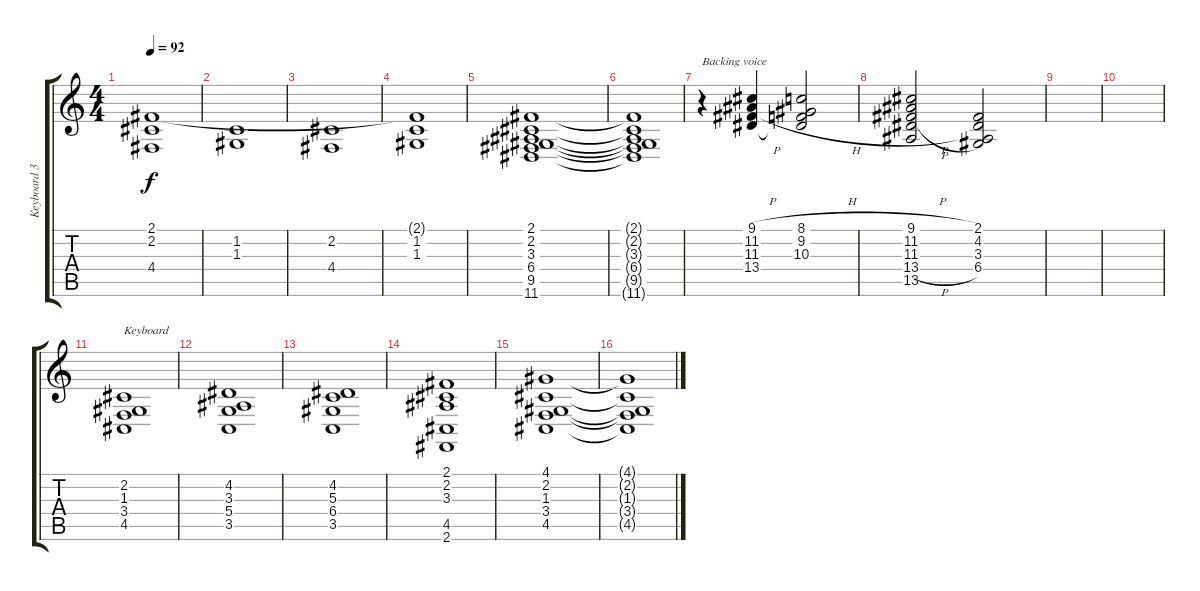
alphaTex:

\track ("Keyboard 3" "Keyboard 3") {instrument stringensemble1}
\staff {score tabs}
\tuning (E4 B3 G3 D3 A2 E2) {hide}
\ts (4 4)
\tempo 92
\clef g2
\ks c
(2.1 2.2 4.4).1{dy f} |
(1.2 1.3).1 |
(2.2 4.4).1 |
(2.1{t} 1.2 1.3).1 |
(2.1 2.2 3.3 6.4 9.5 11.6).1 |
(2.1{t} 2.2{t} 3.3{t} 6.4{t} 9.5{t} 11.6{t}).1 |
r.4{txt "Backing voice" instrument synthvoice} (9.1{h} 11.2{h} 11.3{h} 13.4).4 (8.1{h} 9.2{h} 10.3{h} 13.4{t}).2 |
(9.1{h} 11.2{h} 11.3{h} 13.4{h} 13.5).2 (2.1 4.2 3.3 6.4).2 |
|
|
(2.2 1.3 3.4 4.5).1{txt "Keyboard" instrument stringensemble1} |
(4.2 3.3 5.4 3.5).1 |
(4.2 5.3 6.4 3.5).1 |
(2.1 2.2 3.3 4.5 2.6).1 |
(4.1 2.2 1.3 3.4 4.5).1 |
(4.1{t} 2.2{t} 1.3{t} 3.4{t} 4.5{t}).1
